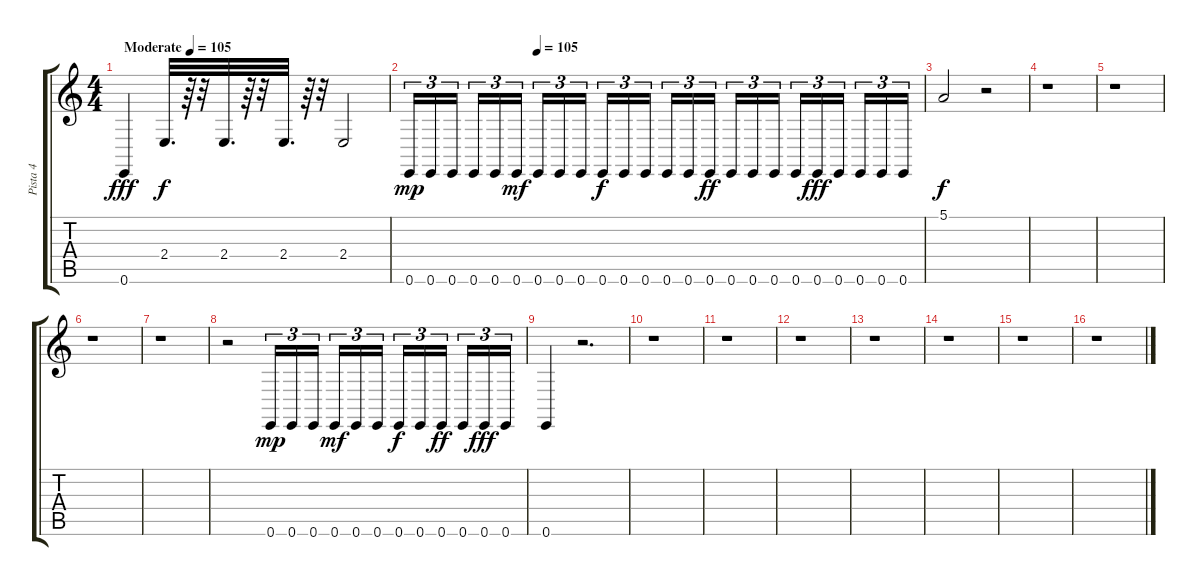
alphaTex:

\track ("Pista 4" "Pista 4") {instrument timpani}
\staff {score tabs}
\tuning (E4 B3 G3 D3 A2 E2) {hide}
\ts (4 4)
\tempo (105 "Moderate")
\tempo 110
\tempo (105 "Moderate")
\clef g2
\ks c
0.6.4{dy fff instrument timpani} 2.4.32{d dy f instrument bassoon} r.64 r.32 2.4.32{d} r.64 r.32 2.4.32{d} r.64 r.32 2.4.2 |
\tempo (105 0.25)
0.6.16{tu (3 2) dy mp instrument timpani} 0.6.16{tu (3 2)} 0.6.16{tu (3 2) beam splitsecondary} 0.6.16{tu (3 2)} 0.6.16{tu (3 2)} 0.6.16{tu (3 2) dy mf} 0.6.16{tu (3 2)} 0.6.16{tu (3 2)} 0.6.16{tu (3 2) beam splitsecondary} 0.6.16{tu (3 2) dy f} 0.6.16{tu (3 2)} 0.6.16{tu (3 2)} 0.6.16{tu (3 2)} 0.6.16{tu (3 2)} 0.6.16{tu (3 2) dy ff beam splitsecondary} 0.6.16{tu (3 2)} 0.6.16{tu (3 2)} 0.6.16{tu (3 2)} 0.6.16{tu (3 2)} 0.6.16{tu (3 2) dy fff} 0.6.16{tu (3 2) beam splitsecondary} 0.6.16{tu (3 2)} 0.6.16{tu (3 2)} 0.6.16{tu (3 2)} |
5.1.2{dy f} r.2 |
r.1 |
r.1 |
r.1 |
r.1 |
r.2 0.6.16{tu (3 2) dy mp} 0.6.16{tu (3 2)} 0.6.16{tu (3 2) beam splitsecondary} 0.6.16{tu (3 2) dy mf} 0.6.16{tu (3 2)} 0.6.16{tu (3 2)} 0.6.16{tu (3 2) dy f} 0.6.16{tu (3 2)} 0.6.16{tu (3 2) dy ff beam splitsecondary} 0.6.16{tu (3 2)} 0.6.16{tu (3 2) dy fff} 0.6.16{tu (3 2)} |
0.6.4 r.2{d} |
r.1 |
r.1 |
r.1 |
r.1 |
r.1 |
r.1 |
r.1
